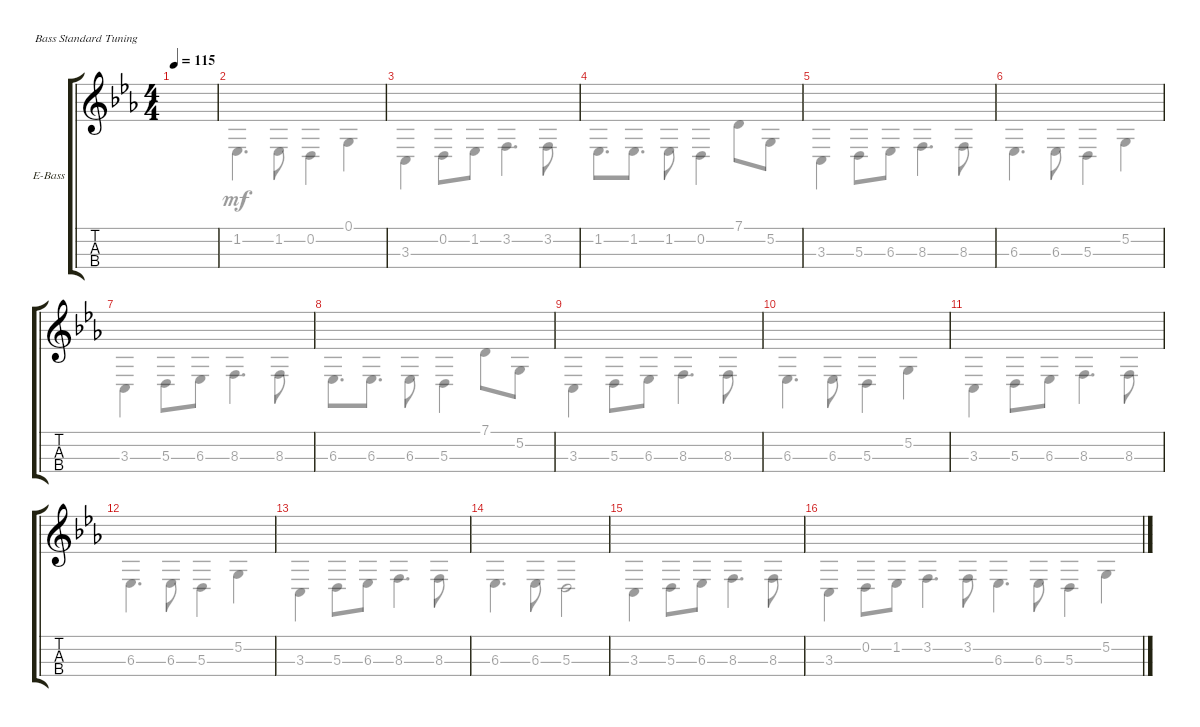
\bracketExtendMode groupsimilarinstruments
\firstSystemTrackNameOrientation horizontal
\otherSystemsTrackNameOrientation horizontal
\track ("Bass (Var 1)" "E-Bass") {solo instrument electricbassfinger}
\staff {score tabs}
\tuning (G2 D2 A1 E1)
\voice
\ts (4 4)
\tempo 115
\clef g2
\scale
0.25
\ks eb
|
\scale
0.25 |
\scale
0.25 |
\scale
0.25 |
\scale
0.25 |
\scale
0.25 |
\scale
0.25 |
\scale
0.25 |
\scale
0.25 |
\scale
0.25 |
\scale
0.25 |
\scale
0.25 |
\scale
0.25 |
\scale
0.25 |
\scale
0.25 |
\scale
0.25
\voice
\clef g2
\ottava regular
\simile none
\scale
0.25
\ks eb
3.3.4{dy mf} 0.2.8 1.2.8 3.2.4{d} 3.2.8 |
\scale
0.25 1.2.4{d} 1.2.8 0.2.4 0.1.4 |
\scale
0.25 3.3.4 0.2.8 1.2.8 3.2.4{d} 3.2.8 |
\scale
0.25 1.2.8{d} 1.2.8{d} 1.2.8 0.2.4 7.1.8 5.2.8 |
\scale
0.25 3.3.4 5.3.8 6.3.8 8.3.4{d} 8.3.8 |
\scale
0.25 6.3.4{d} 6.3.8 5.3.4 5.2.4 |
\scale
0.25 3.3.4 5.3.8 6.3.8 8.3.4{d} 8.3.8 |
\scale
0.25 6.3.8{d} 6.3.8{d} 6.3.8 5.3.4 7.1.8 5.2.8 |
\scale
0.25 3.3.4 5.3.8 6.3.8 8.3.4{d} 8.3.8 |
\scale
0.25 6.3.4{d} 6.3.8 5.3.4 5.2.4 |
\scale
0.25 3.3.4 5.3.8 6.3.8 8.3.4{d} 8.3.8 |
\scale
0.25 6.3.4{d} 6.3.8 5.3.4 5.2.4 |
\scale
0.25 3.3.4 5.3.8 6.3.8 8.3.4{d} 8.3.8 |
\scale
0.25 6.3.4{d} 6.3.8 5.3.2 |
\scale
0.25 3.3.4 5.3.8 6.3.8 8.3.4{d} 8.3.8 |
\scale
0.25 6.3.4{d} 6.3.8 5.3.4 5.2.4
